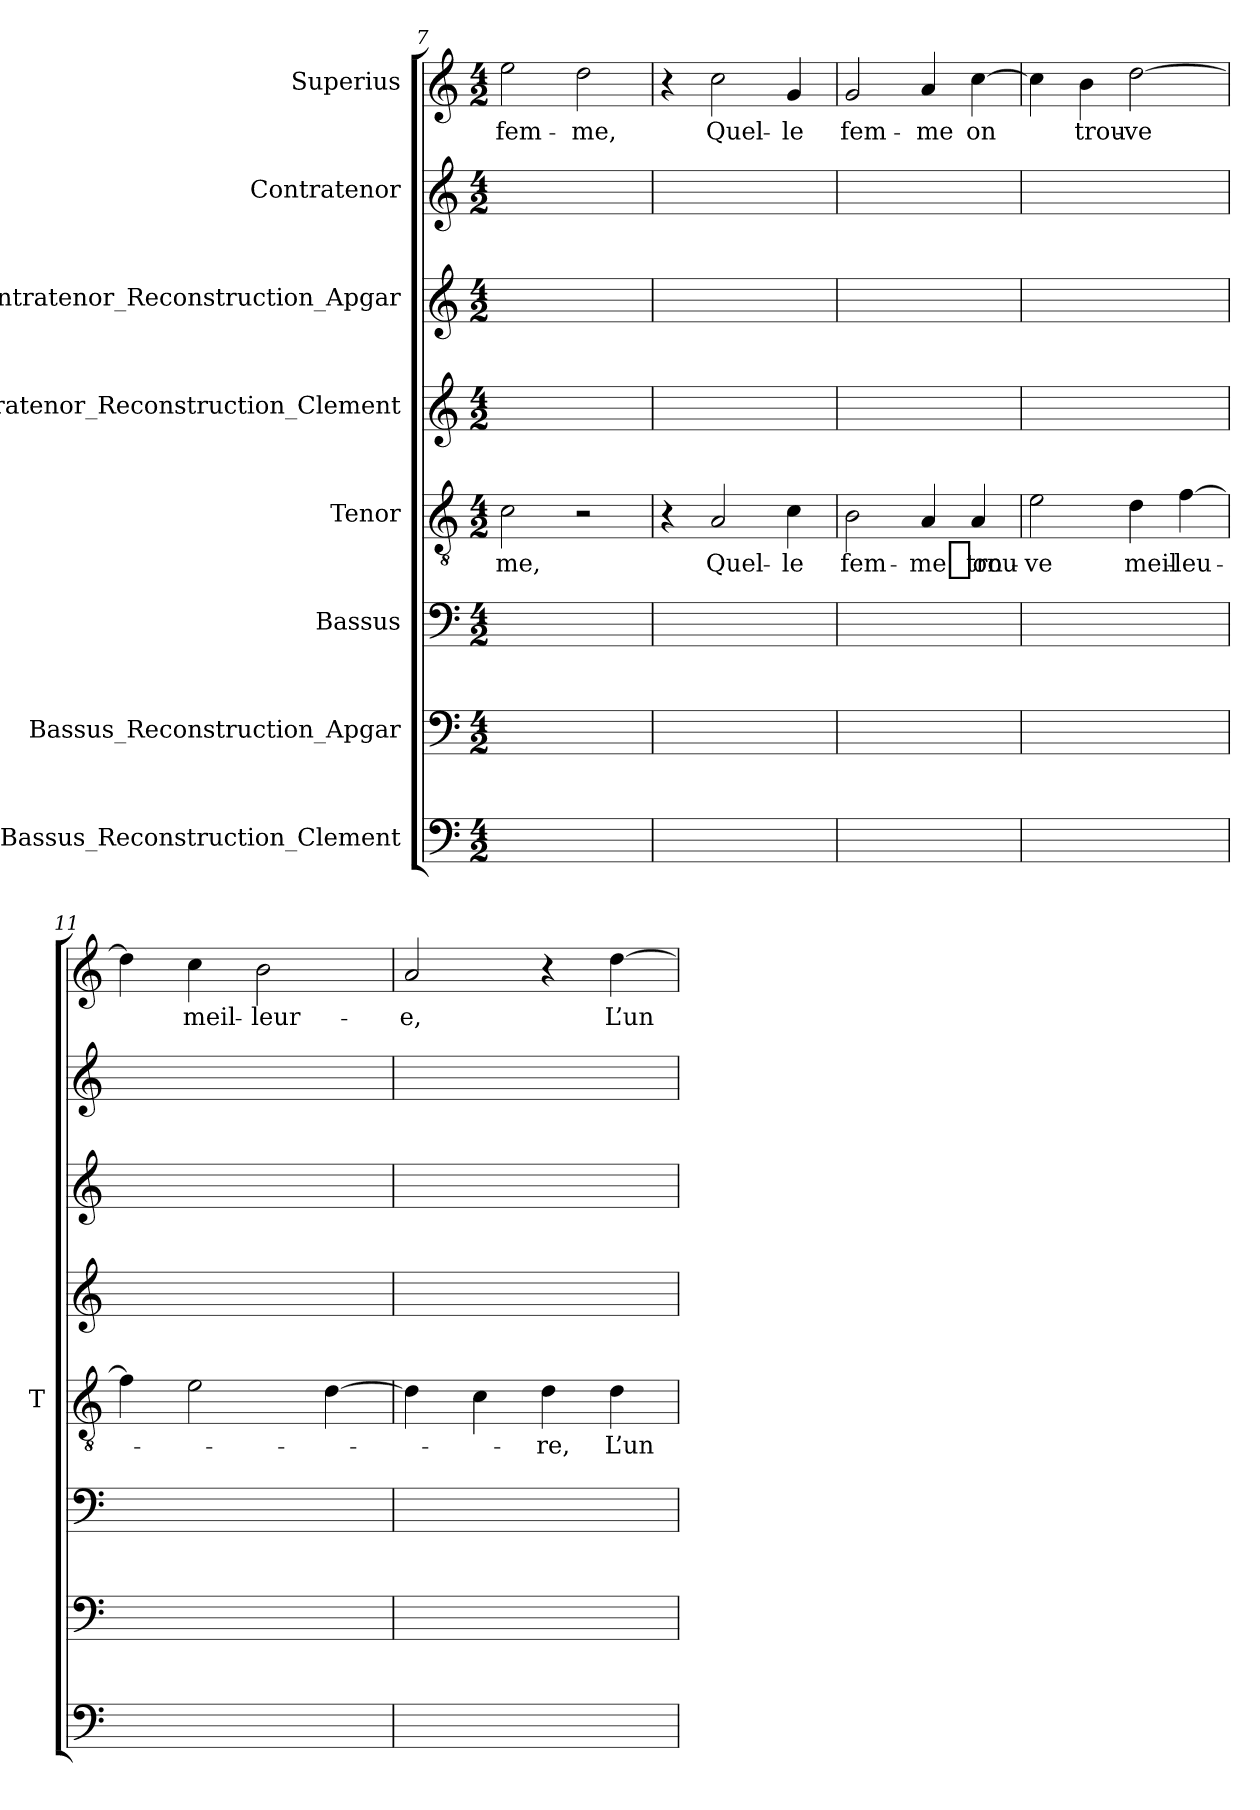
**kern	**kern	**kern	**kern	**text	**kern	**kern	**kern	**kern	**text
*part8	*part7	*part6	*part5	*part5	*part4	*part3	*part2	*part1	*part1
*staff8	*staff7	*staff6	*staff5	*staff5	*staff4	*staff3	*staff2	*staff1	*staff1
*I"Bassus_Reconstruction_Clement	*I"Bassus_Reconstruction_Apgar	*I"Bassus	*I"Tenor	*	*I"Contratenor_Reconstruction_Clement	*I"Contratenor_Reconstruction_Apgar	*I"Contratenor	*I"Superius	*
*	*	*	*I'T	*	*	*	*	*	*
*clefF4	*clefF4	*clefF4	*clefGv2	*	*clefG2	*clefG2	*clefG2	*clefG2	*
*k[]	*k[]	*k[]	*k[]	*	*k[]	*k[]	*k[]	*k[]	*
*M4/2	*M4/2	*M4/2	*M4/2	*	*M4/2	*M4/2	*M4/2	*M4/2	*
=7	=7	=7	=7	=7	=7	=7	=7	=7	=7
1ryy	1ryy	1ryy	2c	-me,	1ryy	1ryy	1ryy	2ee	fem-
.	.	.	2r	.	.	.	.	2dd	-me,
=8	=8	=8	=8	=8	=8	=8	=8	=8	=8
1ryy	1ryy	1ryy	4r	.	1ryy	1ryy	1ryy	4r	.
.	.	.	2A	Quel-	.	.	.	2cc	Quel-
.	.	.	4c	-le	.	.	.	4g	-le
=9	=9	=9	=9	=9	=9	=9	=9	=9	=9
1ryy	1ryy	1ryy	2B	fem-	1ryy	1ryy	1ryy	2g	fem-
.	.	.	4A	-me_on	.	.	.	4a	-me
.	.	.	4A	trou-	.	.	.	[4cc	-on
=10	=10	=10	=10	=10	=10	=10	=10	=10	=10
1ryy	1ryy	1ryy	2e	-ve	1ryy	1ryy	1ryy	4cc]	.
.	.	.	.	.	.	.	.	4b	trou-
.	.	.	4d	meil-	.	.	.	[2dd	-ve
.	.	.	[4f	leu-	.	.	.	.	.
=11	=11	=11	=11	=11	=11	=11	=11	=11	=11
1ryy	1ryy	1ryy	4f]	.	1ryy	1ryy	1ryy	4dd]	.
.	.	.	2e	.	.	.	.	4cc	meil-
.	.	.	.	.	.	.	.	2b	leur-
.	.	.	[4d	.	.	.	.	.	.
=12	=12	=12	=12	=12	=12	=12	=12	=12	=12
1ryy	1ryy	1ryy	4d]	.	1ryy	1ryy	1ryy	2a	-e,
.	.	.	4c	.	.	.	.	.	.
.	.	.	4d	-re,	.	.	.	4r	.
.	.	.	4d	-L’un	.	.	.	[4dd	-L’un
=	=	=	=	=	=	=	=	=	=
*-	*-	*-	*-	*-	*-	*-	*-	*-	*-
